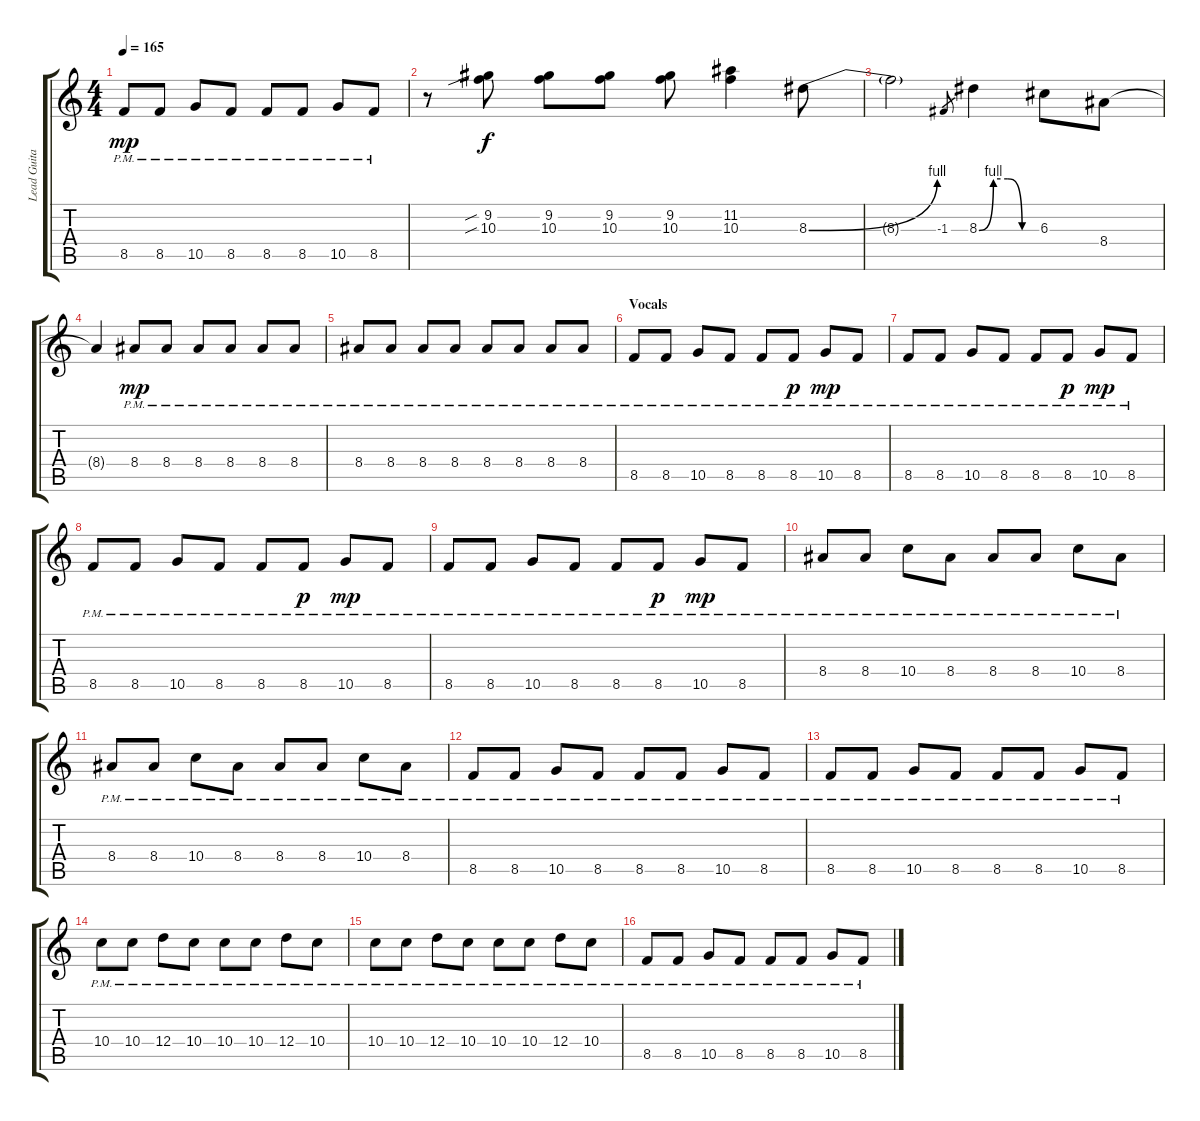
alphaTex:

\track ("Lead Guitar" "Lead Guita") {instrument distortionguitar}
\staff {score tabs}
\tuning (E4 B3 G3 D3 A2 E2) {hide}
\ts (4 4)
\tempo 165
\clef g2
\ks c
8.5{pm}.8{dy mp} 8.5{pm}.8 10.5{pm}.8 8.5{pm}.8 8.5{pm}.8 8.5{pm}.8 10.5{pm}.8 8.5{pm}.8 |
r.8 (9.2{sib} 10.3{sib}).8{dy f} (9.2 10.3).8 (9.2 10.3).8 (9.2 10.3).8 (11.2 10.3).4 8.3{be (bend 0 0 60 4)}.8 |
8.3{t}.2 -1.3.8{gr} 8.3{be (custom 0 0 15 4 30 4 45 0 60 0)}.4 6.3.8 8.4.8 |
8.4{t}.4 8.4{pm}.8{dy mp} 8.4{pm}.8 8.4{pm}.8 8.4{pm}.8 8.4{pm}.8 8.4{pm}.8 |
8.4{pm}.8 8.4{pm}.8 8.4{pm}.8 8.4{pm}.8 8.4{pm}.8 8.4{pm}.8 8.4{pm}.8 8.4{pm}.8 |
\section ("" "Vocals")
8.5{pm}.8 8.5{pm}.8 10.5{pm}.8 8.5{pm}.8 8.5{pm}.8 8.5{pm}.8{dy p} 10.5{pm}.8{dy mp} 8.5{pm}.8 |
8.5{pm}.8 8.5{pm}.8 10.5{pm}.8 8.5{pm}.8 8.5{pm}.8 8.5{pm}.8{dy p} 10.5{pm}.8{dy mp} 8.5{pm}.8 |
8.5{pm}.8 8.5{pm}.8 10.5{pm}.8 8.5{pm}.8 8.5{pm}.8 8.5{pm}.8{dy p} 10.5{pm}.8{dy mp} 8.5{pm}.8 |
8.5{pm}.8 8.5{pm}.8 10.5{pm}.8 8.5{pm}.8 8.5{pm}.8 8.5{pm}.8{dy p} 10.5{pm}.8{dy mp} 8.5{pm}.8 |
8.4{pm}.8 8.4{pm}.8 10.4{pm}.8 8.4{pm}.8 8.4{pm}.8 8.4{pm}.8 10.4{pm}.8 8.4{pm}.8 |
8.4{pm}.8 8.4{pm}.8 10.4{pm}.8 8.4{pm}.8 8.4{pm}.8 8.4{pm}.8 10.4{pm}.8 8.4{pm}.8 |
8.5{pm}.8 8.5{pm}.8 10.5{pm}.8 8.5{pm}.8 8.5{pm}.8 8.5{pm}.8 10.5{pm}.8 8.5{pm}.8 |
8.5{pm}.8 8.5{pm}.8 10.5{pm}.8 8.5{pm}.8 8.5{pm}.8 8.5{pm}.8 10.5{pm}.8 8.5{pm}.8 |
10.4{pm}.8 10.4{pm}.8 12.4{pm}.8 10.4{pm}.8 10.4{pm}.8 10.4{pm}.8 12.4{pm}.8 10.4{pm}.8 |
10.4{pm}.8 10.4{pm}.8 12.4{pm}.8 10.4{pm}.8 10.4{pm}.8 10.4{pm}.8 12.4{pm}.8 10.4{pm}.8 |
8.5{pm}.8 8.5{pm}.8 10.5{pm}.8 8.5{pm}.8 8.5{pm}.8 8.5{pm}.8 10.5{pm}.8 8.5{pm}.8
